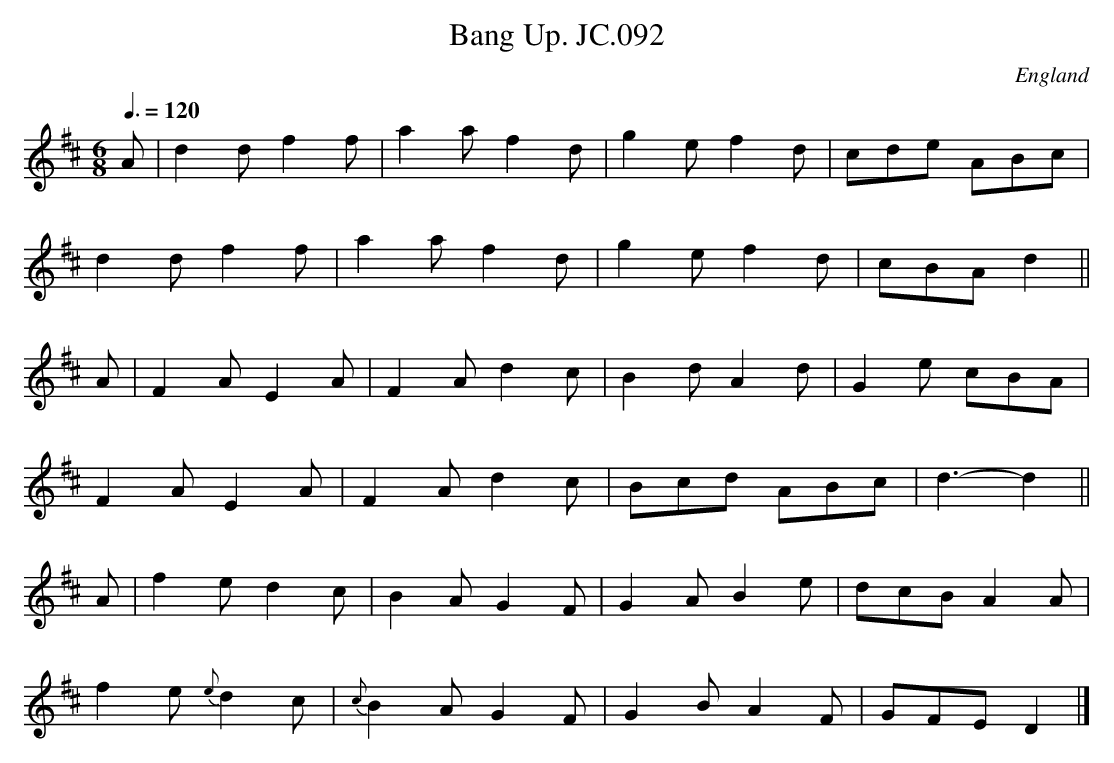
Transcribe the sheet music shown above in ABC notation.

X:1
T:Bang Up. JC.092
L:1/8
M:6/8
O:England
Q:3/8=120
K:D
A|\
d2df2f|a2af2d|g2ef2d|cde ABc|!
d2df2f|a2af2d|g2ef2d|cBAd2||!
A|F2AE2A|F2Ad2c|B2dA2d|G2e cBA|!
F2AE2A|F2Ad2c|Bcd ABc|d3-d2||!
A|f2ed2c|B2AG2F|G2AB2e|dcBA2A|!
f2e{e}d2c|{c}B2AG2F|G2BA2F|GFED2|]
